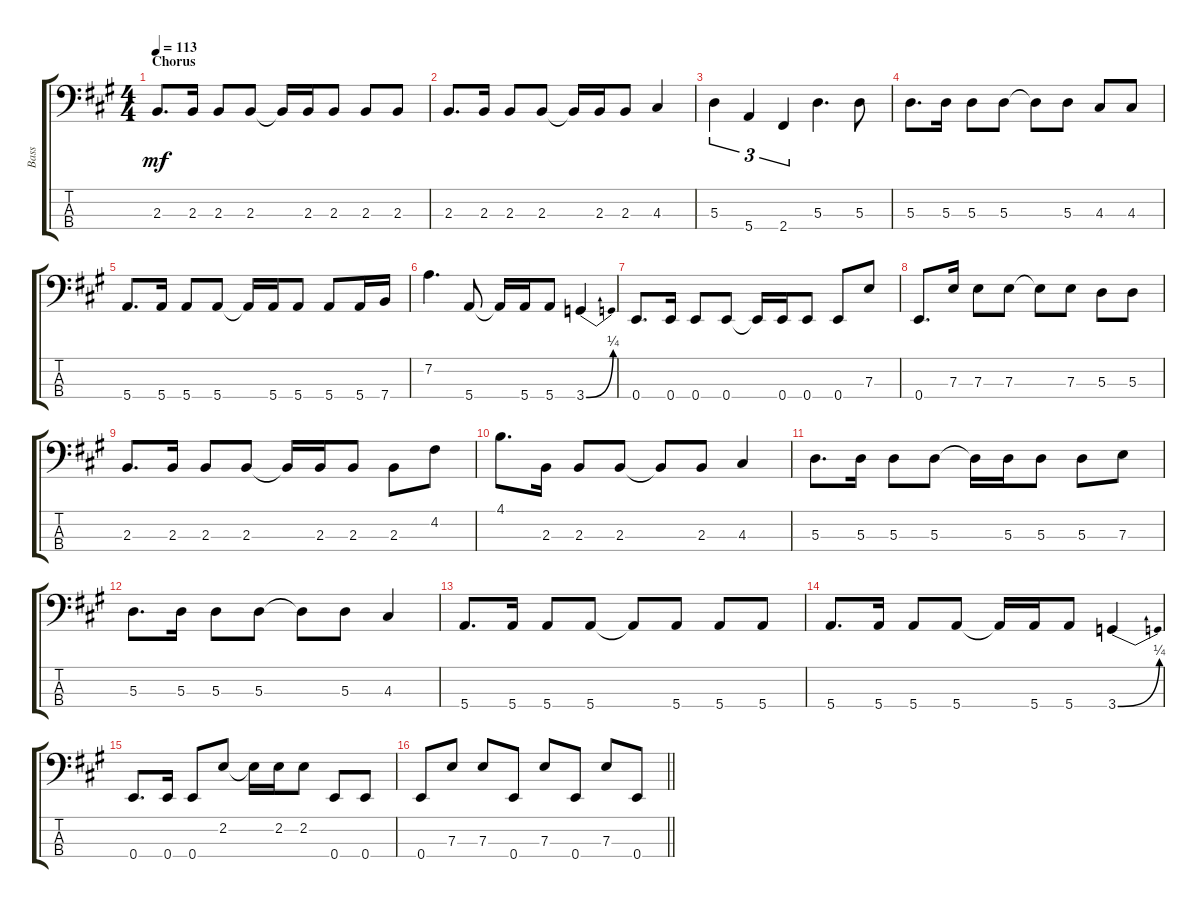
\track ("Bass" "Bass") {instrument electricbassfinger}
\staff {score tabs}
\tuning (G2 D2 A1 E1) {hide}
\ts (4 4)
\section ("" "Chorus")
\tempo 113
\clef f4
\ks f#minor
2.3.8{d dy mf} 2.3.16 2.3.8 2.3.8 2.3{t}.16 2.3.16 2.3.8 2.3.8 2.3.8 |
2.3.8{d} 2.3.16 2.3.8 2.3.8 2.3{t}.16 2.3.16 2.3.8 4.3.4 |
5.3.4{tu (3 2)} 5.4.4{tu (3 2)} 2.4.4{tu (3 2)} 5.3.4{d} 5.3.8 |
5.3.8{d} 5.3.16 5.3.8 5.3.8 5.3{t}.8 5.3.8 4.3.8 4.3.8 |
5.4.8{d} 5.4.16 5.4.8 5.4.8 5.4{t}.16 5.4.16 5.4.8 5.4.8 5.4.16 7.4.16 |
7.2.4{d} 5.4.8 5.4{t}.16 5.4.16 5.4.8 3.4{be (bend 0 0 60 1)}.4 |
0.4.8{d} 0.4.16 0.4.8 0.4.8 0.4{t}.16 0.4.16 0.4.8 0.4.8 7.3.8 |
0.4.8{d} 7.3.16 7.3.8 7.3.8 7.3{t}.8 7.3.8 5.3.8 5.3.8 |
2.3.8{d} 2.3.16 2.3.8 2.3.8 2.3{t}.16 2.3.16 2.3.8 2.3.8 4.2.8 |
4.1.8{d} 2.3.16 2.3.8 2.3.8 2.3{t}.8 2.3.8 4.3.4 |
5.3.8{d} 5.3.16 5.3.8 5.3.8 5.3{t}.16 5.3.16 5.3.8 5.3.8 7.3.8 |
5.3.8{d} 5.3.16 5.3.8 5.3.8 5.3{t}.8 5.3.8 4.3.4 |
5.4.8{d} 5.4.16 5.4.8 5.4.8 5.4{t}.8 5.4.8 5.4.8 5.4.8 |
5.4.8{d} 5.4.16 5.4.8 5.4.8 5.4{t}.16 5.4.16 5.4.8 3.4{be (bend 0 0 60 1)}.4 |
0.4.8{d} 0.4.16 0.4.8 2.2.8 2.2{t}.16 2.2.16 2.2.8 0.4.8 0.4.8 |
\barLineRight lightlight
0.4.8 7.3.8 7.3.8 0.4.8 7.3.8 0.4.8 7.3.8 0.4.8
